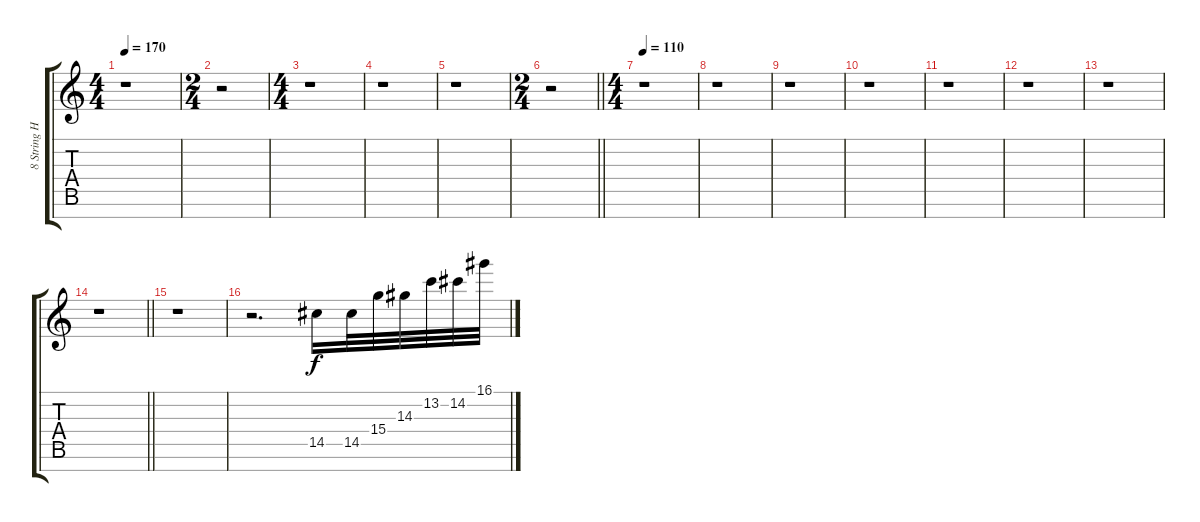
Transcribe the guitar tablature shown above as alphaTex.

\track ("8 String High" "8 String H") {instrument distortionguitar bank 114}
\staff {score tabs}
\tuning (E4 B3 Gb3 E3 B2 E2 B1) {hide}
\ts (4 4)
\tempo 170
\clef g2
\ks c
r.1{dy f} |
\ts (2 4)
r.2 |
\ts (4 4)
r.1 |
r.1 |
r.1 |
\ts (2 4)
\barLineRight lightlight
r.2 |
\ts (4 4)
\section ("" "")
\tempo 110
r.1 |
r.1 |
r.1 |
r.1 |
r.1 |
r.1 |
r.1 |
\barLineRight lightlight
r.1 |
\section ("" "")
r.1 |
r.2{d} 14.5.16 14.5.32 15.4.32 14.3.32{beam merge} 13.2.32 14.2.32{beam merge} 16.1.32
